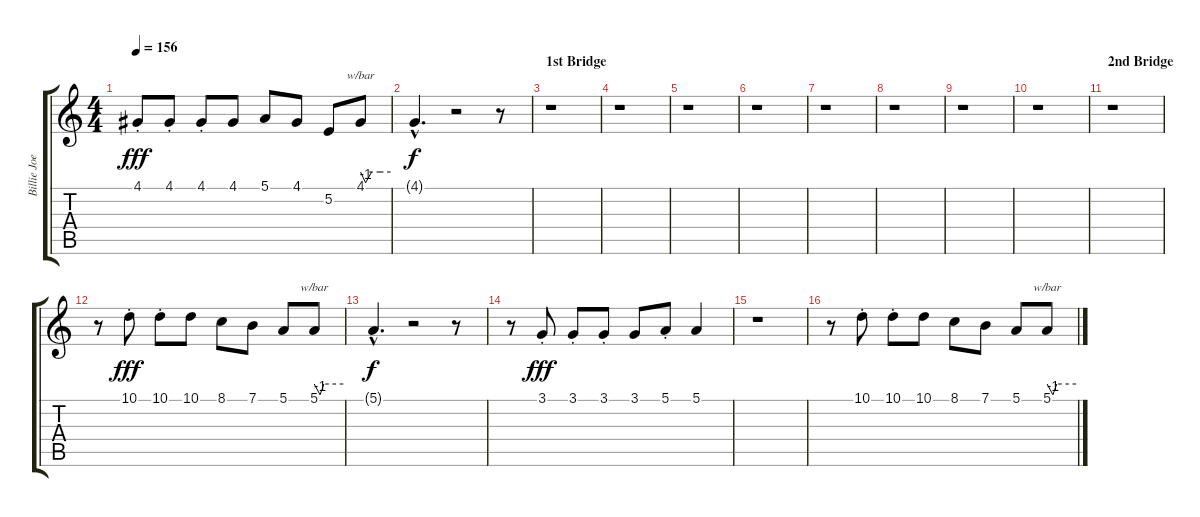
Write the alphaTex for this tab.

\track ("Billie Joe Armstrong (Voice)" "Billie Joe") {instrument clarinet}
\staff {score tabs}
\tuning (E4 B3 G3 D3 A2 E2) {hide}
\ts (4 4)
\tempo 156
\clef g2
\ks c
4.1{st}.8{dy fff} 4.1{st}.8 4.1{st}.8 4.1.8 5.1.8 4.1.8 5.2.8 4.1.8{tbe (custom default 0 0 10 -4 22 0 39 0 60 0)} |
4.1{hac t}.4{d dy f} r.2 r.8 |
\section ("" "1st Bridge")
r.1 |
r.1 |
r.1 |
r.1 |
r.1 |
r.1 |
r.1 |
r.1 |
\section ("" "2nd Bridge")
r.1 |
r.8 10.1{st}.8{dy fff} 10.1{st}.8 10.1.8 8.1.8 7.1.8 5.1.8 5.1.8{tbe (custom default 0 0 12 -4 20 0 60 0)} |
5.1{hac t}.4{d dy f} r.2 r.8 |
r.8 3.1{st}.8{dy fff} 3.1{st}.8 3.1{st}.8 3.1.8 5.1{st}.8 5.1.4 |
r.1 |
r.8 10.1{st}.8 10.1{st}.8 10.1.8 8.1.8 7.1.8 5.1.8 5.1.8{tbe (custom default 0 0 12 -4 20 0 60 0)}
